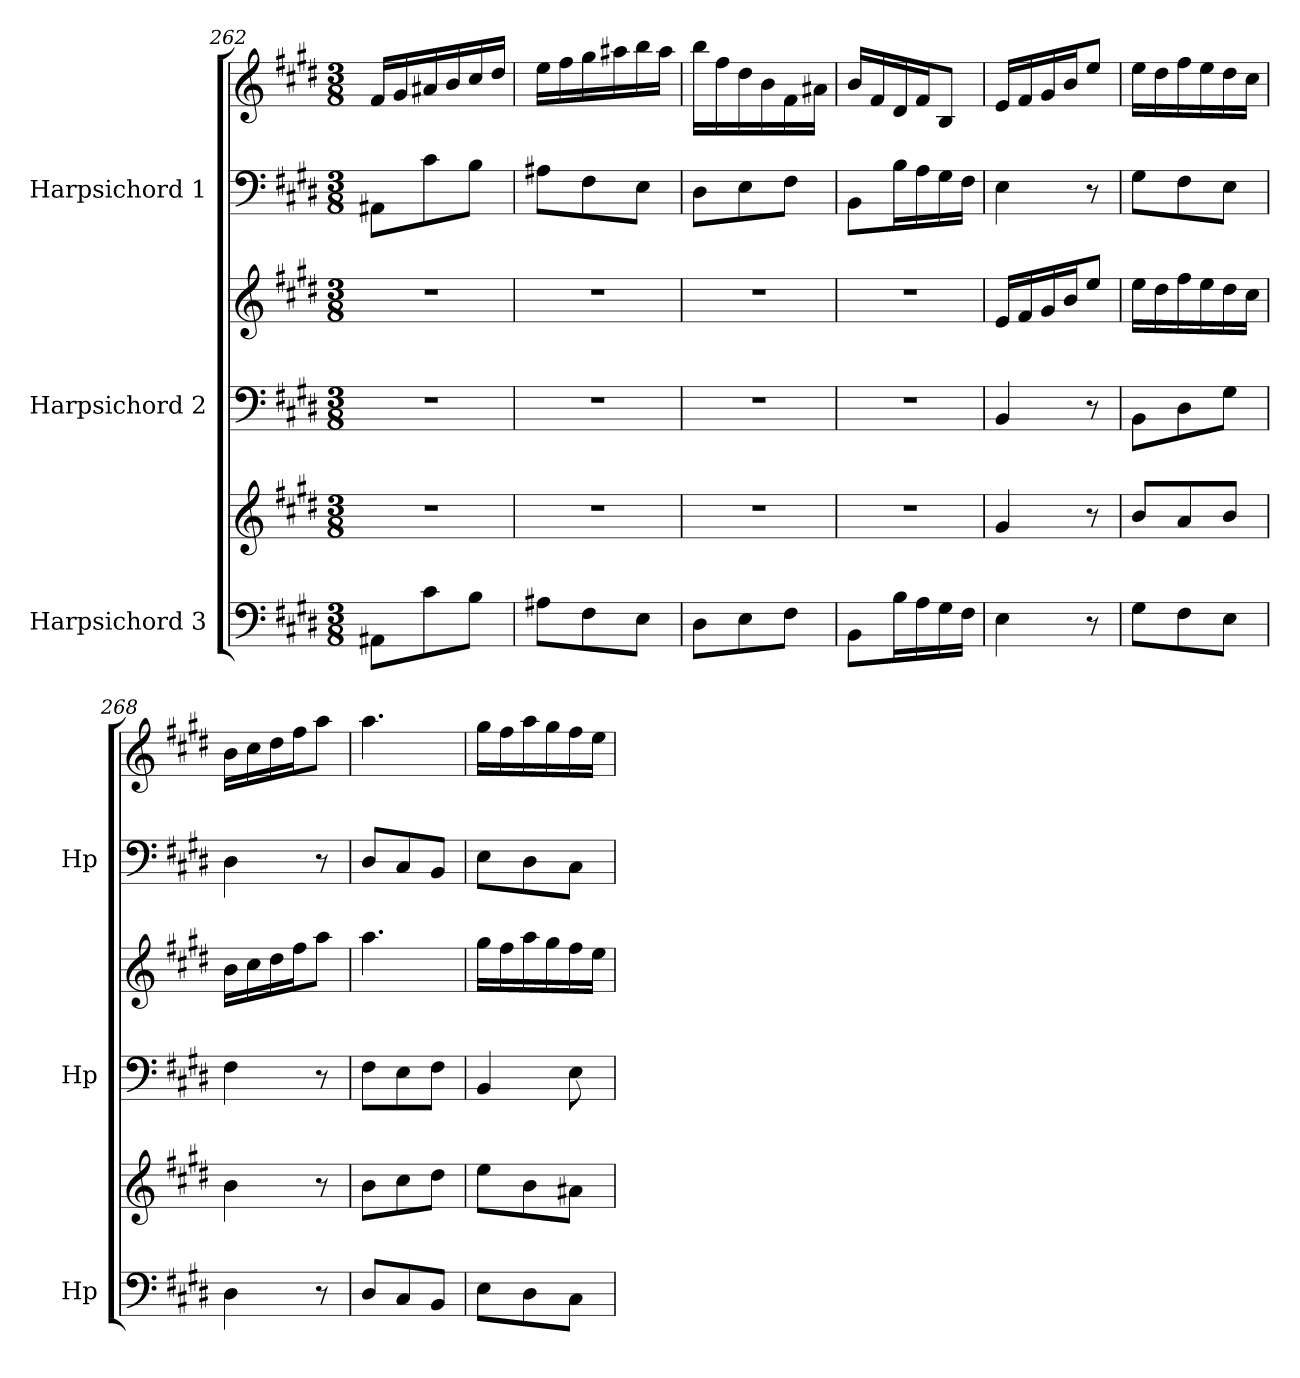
**kern	**kern	**kern	**kern	**kern	**kern
*part3	*part3	*part2	*part2	*part1	*part1
*staff6	*staff5	*staff4	*staff3	*staff2	*staff1
*I"Harpsichord 3	*	*I"Harpsichord 2	*	*I"Harpsichord 1	*
*I'Hp	*	*I'Hp	*	*I'Hp	*
*clefF4	*clefG2	*clefF4	*clefG2	*clefF4	*clefG2
*k[f#c#g#d#]	*k[f#c#g#d#]	*k[f#c#g#d#]	*k[f#c#g#d#]	*k[f#c#g#d#]	*k[f#c#g#d#]
*M3/8	*M3/8	*M3/8	*M3/8	*M3/8	*M3/8
=262	=262	=262	=262	=262	=262
8AA#X\L	4.r	4.r	4.r	8AA#X\L	16f#/LL
.	.	.	.	.	16g#/
8c#\	.	.	.	8c#\	16a#X/
.	.	.	.	.	16b/
8B\J	.	.	.	8B\J	16cc#/
.	.	.	.	.	16dd#/JJ
=263	=263	=263	=263	=263	=263
8A#X\L	4.r	4.r	4.r	8A#X\L	16ee\LL
.	.	.	.	.	16ff#\
8F#\	.	.	.	8F#\	16gg#\
.	.	.	.	.	16aa#X\
8E\J	.	.	.	8E\J	16bb\
.	.	.	.	.	16aa#\JJ
=264	=264	=264	=264	=264	=264
8D#\L	4.r	4.r	4.r	8D#\L	16bb\LL
.	.	.	.	.	16ff#\
8E\	.	.	.	8E\	16dd#\
.	.	.	.	.	16b\
8F#\J	.	.	.	8F#\J	16f#\
.	.	.	.	.	16a#X\JJ
=265	=265	=265	=265	=265	=265
8BB\L	4.r	4.r	4.r	8BB\L	16b/LL
.	.	.	.	.	16f#/
16B\L	.	.	.	16B\L	16d#/
16A\	.	.	.	16A\	16f#/J
16G#\	.	.	.	16G#\	8B/J
16F#\JJ	.	.	.	16F#\JJ	.
=266	=266	=266	=266	=266	=266
4E\	4g#/	4BB/	16e/LL	4E\	16e/LL
.	.	.	16f#/	.	16f#/
.	.	.	16g#/	.	16g#/
.	.	.	16b/J	.	16b/J
8r	8r	8r	8ee/J	8r	8ee/J
!!LO:LB:g=z
=267	=267	=267	=267	=267	=267
8G#\L	8b/L	8BB\L	16ee\LL	8G#\L	16ee\LL
.	.	.	16dd#\	.	16dd#\
8F#\	8a/	8D#\	16ff#\	8F#\	16ff#\
.	.	.	16ee\	.	16ee\
8E\J	8b/J	8G#\J	16dd#\	8E\J	16dd#\
.	.	.	16cc#\JJ	.	16cc#\JJ
=268	=268	=268	=268	=268	=268
4D#\	4b\	4F#\	16b\LL	4D#\	16b\LL
.	.	.	16cc#\	.	16cc#\
.	.	.	16dd#\	.	16dd#\
.	.	.	16ff#\J	.	16ff#\J
8r	8r	8r	8aa\J	8r	8aa\J
=269	=269	=269	=269	=269	=269
8D#/L	8b\L	8F#\L	4.aa\	8D#/L	4.aa\
8C#/	8cc#\	8E\	.	8C#/	.
8BB/J	8dd#\J	8F#\J	.	8BB/J	.
=270	=270	=270	=270	=270	=270
8E\L	8ee\L	4BB/	16gg#\LL	8E\L	16gg#\LL
.	.	.	16ff#\	.	16ff#\
8D#\	8b\	.	16aa\	8D#\	16aa\
.	.	.	16gg#\	.	16gg#\
8C#\J	8a#X\J	8E\	16ff#\	8C#\J	16ff#\
.	.	.	16ee\JJ	.	16ee\JJ
=	=	=	=	=	=
*-	*-	*-	*-	*-	*-
